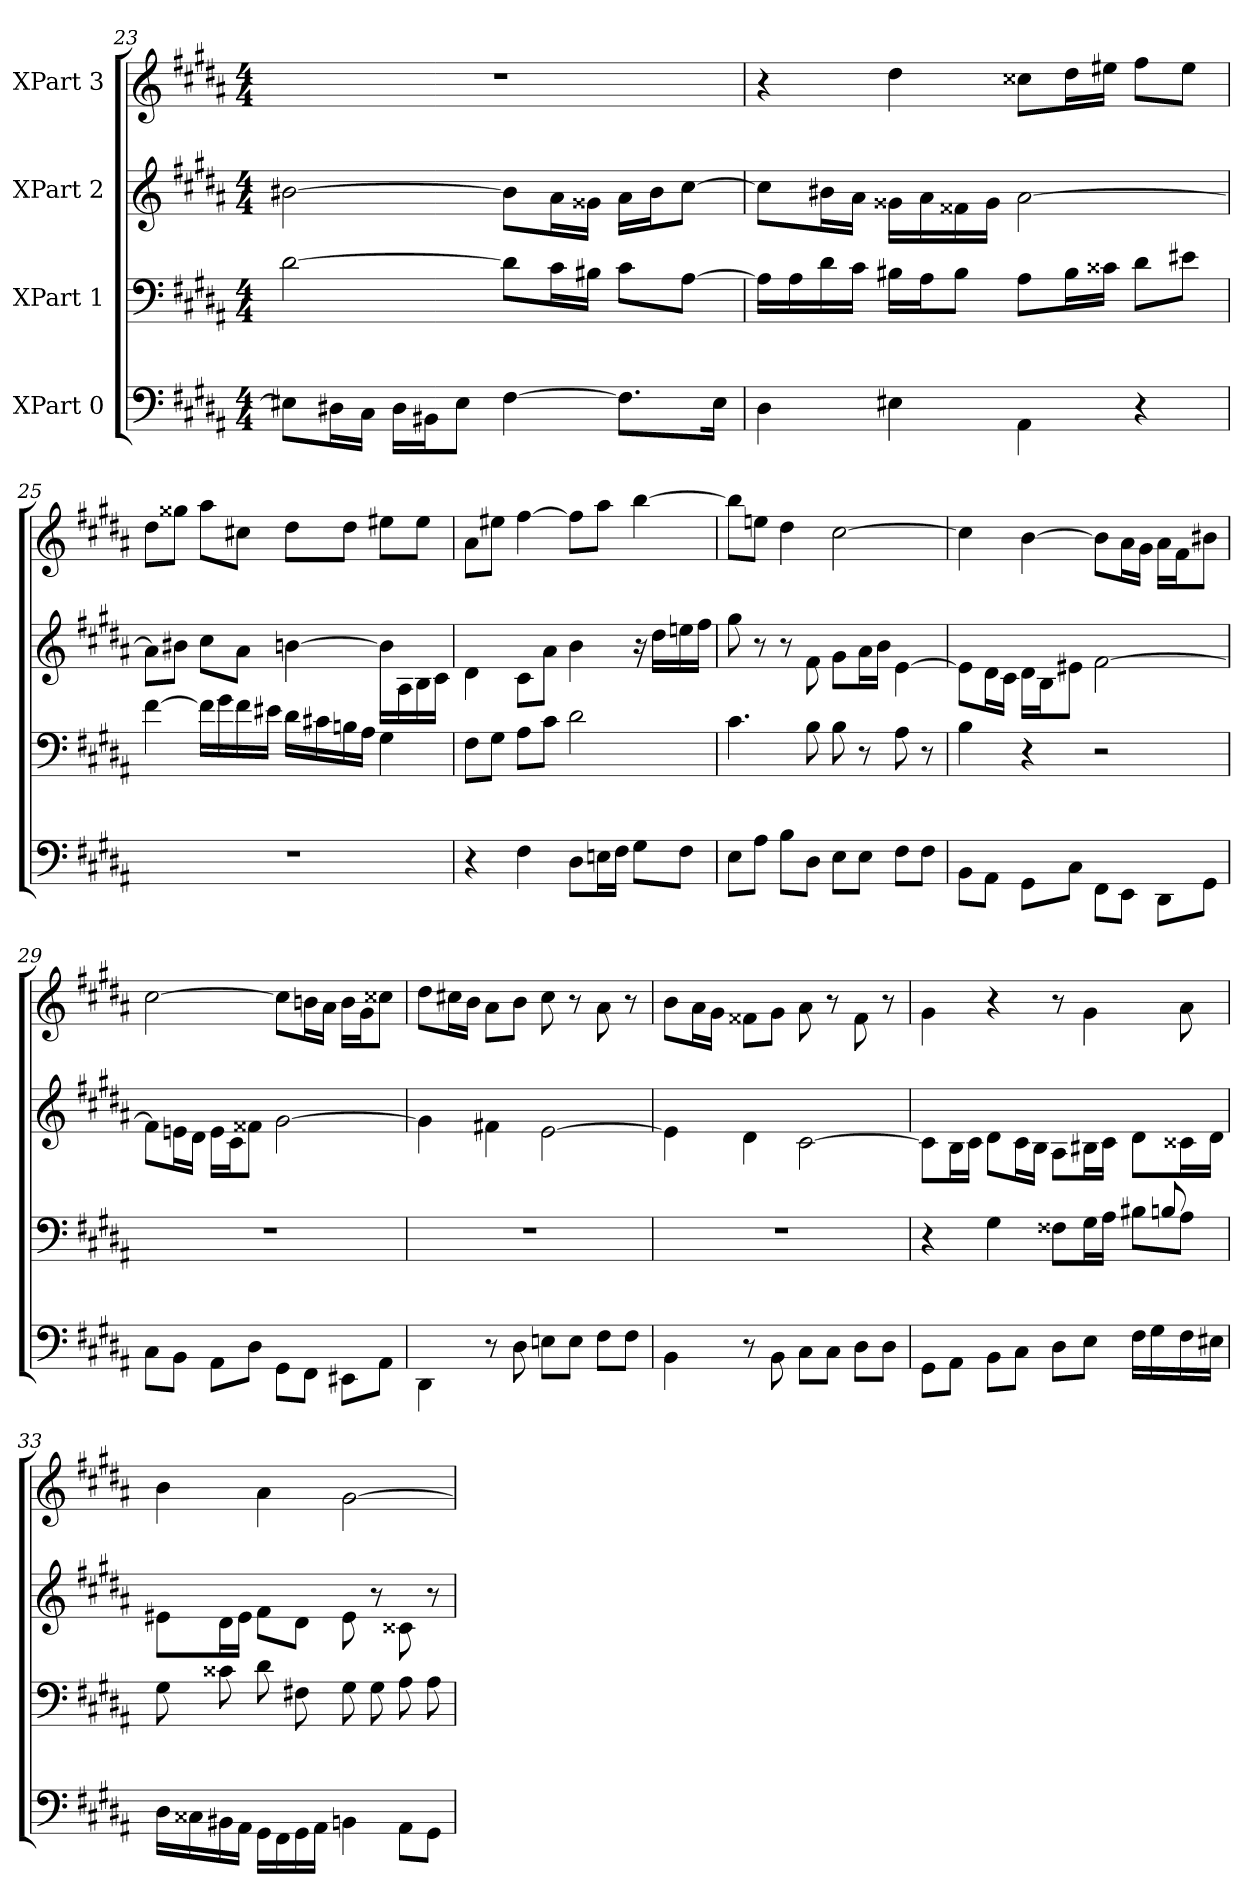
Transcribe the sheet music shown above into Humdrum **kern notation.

**kern	**kern	**kern	**kern
*part4	*part3	*part2	*part1
*staff4	*staff3	*staff2	*staff1
*I"XPart 0	*I"XPart 1	*I"XPart 2	*I"XPart 3
*clefF4	*clefF4	*clefG2	*clefG2
*k[f#c#g#d#a#]	*k[f#c#g#d#a#]	*k[f#c#g#d#a#]	*k[f#c#g#d#a#]
*M4/4	*M4/4	*M4/4	*M4/4
=23	=23	=23	=23
8E#X\L]	[2d#\	[2b#X\	1r
16D#X\	.	.	.
16C#\J	.	.	.
16D#\L	.	.	.
16BB#X\	.	.	.
8E#\J	.	.	.
[4F#\	8d#\L]	8b#\L]	.
.	16c#\	16a#\	.
.	16B#X\J	16g##X\J	.
8.F#\L]	8c#\L	16a#\L	.
.	.	16b#\	.
.	[8A#\J	[8cc#\J	.
16E#\J	.	.	.
=24	=24	=24	=24
4D#\	16A#\L]	8cc#\L]	4r
.	16A#\	.	.
.	16d#\	16b#X\	.
.	16c#\J	16a#\J	.
4E#X\	16B#X\L	16g##X\L	4dd#\
.	16A#\	16a#\	.
.	8B#\J	16f##X\	.
.	.	16g##\J	.
4AA#\	8A#\L	[2a#\	8cc##X\L
.	16B#\	.	16dd#\
.	16c##X\J	.	16ee#X\J
4r	8d#\L	.	8ff#\L
.	8e#X\J	.	8ee#\J
=25	=25	=25	=25
1r	[4f#\	8a#\L]	8dd#\L
.	.	8b#X\J	8gg##X\J
.	16f#\L]	8cc#\L	8aa#\L
.	16g#\	.	.
.	16f#\	8a#\J	8cc#X\J
.	16e#X\J	.	.
.	16d#\L	[4bn\	8dd#\L
.	16c#X\	.	.
.	16Bn\	.	8dd#\J
.	16A#\J	.	.
.	4G#\	16b\L]	8ee#X\L
.	.	16A#\	.
.	.	16B\	8ee#\J
.	.	16c#\J	.
=26	=26	=26	=26
4r	8F#\L	4d#\	8a#\L
.	8G#\J	.	8ee#X\J
4F#\	8A#\L	8c#\L	[4ff#\
.	8c#\J	8a#\J	.
8D#\L	2d#\	4b\	8ff#\L]
16En\	.	.	8aa#\J
16F#\J	.	.	.
8G#\L	.	16r	[4bb\
.	.	16dd#\L	.
8F#\J	.	16een\	.
.	.	16ff#\J	.
=27	=27	=27	=27
8E\L	4.c#\	8gg#\	8bb\L]
8A#\J	.	8r	8een\J
8B\L	.	8r	4dd#\
8D#\J	8B\	8f#\	.
8E\L	8B\	8g#\L	[2cc#\
8E\J	8r	16a#\	.
.	.	16b\J	.
8F#\L	8A#\	[4e\	.
8F#\J	8r	.	.
=28	=28	=28	=28
8BB\L	4B\	8e\L]	4cc#\]
8AA#\J	.	16d#\	.
.	.	16c#\J	.
8GG#\L	4r	16d#\L	[4b\
.	.	16B\	.
8C#\J	.	8e#X\J	.
8FF#\L	2r	[2f#\	8b\L]
8EE\J	.	.	16a#\
.	.	.	16g#\J
8DD#\L	.	.	16a#\L
.	.	.	16f#\
8GG#\J	.	.	8b#X\J
=29	=29	=29	=29
8C#\L	1r	8f#\L]	[2cc#\
8BB\J	.	16en\	.
.	.	16d#\J	.
8AA#\L	.	16e\L	.
.	.	16c#\	.
8D#\J	.	8f##X\J	.
8GG#\L	.	[2g#\	8cc#\L]
8FF#\J	.	.	16bn\
.	.	.	16a#\J
8EE#X\L	.	.	16b\L
.	.	.	16g#\
8AA#\J	.	.	8cc##X\J
=30	=30	=30	=30
4DD#\	1r	4g#\]	8dd#\L
.	.	.	16cc#X\
.	.	.	16b\J
8r	.	4f#X\	8a#\L
8D#\	.	.	8b\J
8En\L	.	[2e\	8cc#\
8E\J	.	.	8r
8F#\L	.	.	8a#\
8F#\J	.	.	8r
=31	=31	=31	=31
4BB\	1r	4e\]	8b\L
.	.	.	16a#\
.	.	.	16g#\J
8r	.	4d#\	8f##X\L
8BB\	.	.	8g#\J
8C#\L	.	[2c#\	8a#\
8C#\J	.	.	8r
8D#\L	.	.	8f##\
8D#\J	.	.	8r
=32	=32	=32	=32
*	*^	*	*
8GG#\L	4r	2.ryy	8c#\L]	4g#\
8AA#\J	.	.	16B\	.
.	.	.	16c#\J	.
8BB\L	4G#\	.	8d#\L	4r
8C#\J	.	.	16c#\	.
.	.	.	16B\J	.
8D#\L	8F##X\L	.	8A#\L	8r
8E\J	16G#\	.	16B#X\	4g#\
.	16A#\J	.	16c#\J	.
16F#\L	8B#X\L	8Bn/L	8d#\L	.
16G#\	.	.	.	.
16F#\	8A#\J	8ryy	16c##X\	8a#\
16E#X\J	.	.	16d#\J	.
*	*v	*v	*	*
=33	=33	=33	=33
16D#\L	8G#\	8e#X\L	4b\
16C##X\	.	.	.
16BB#X\	8c##X\	16d#\	.
16AA#\J	.	16e#\J	.
16GG#\L	8d#\	8f#\L	4a#\
16FF#\	.	.	.
16GG#\	8F#X\	8d#\J	.
16AA#\J	.	.	.
4BBn\	8G#\	8e#\	[2g#\
.	8G#\	8r	.
8AA#\L	8A#\	8c##X\	.
8GG#\J	8A#\	8r	.
=	=	=	=
*-	*-	*-	*-
